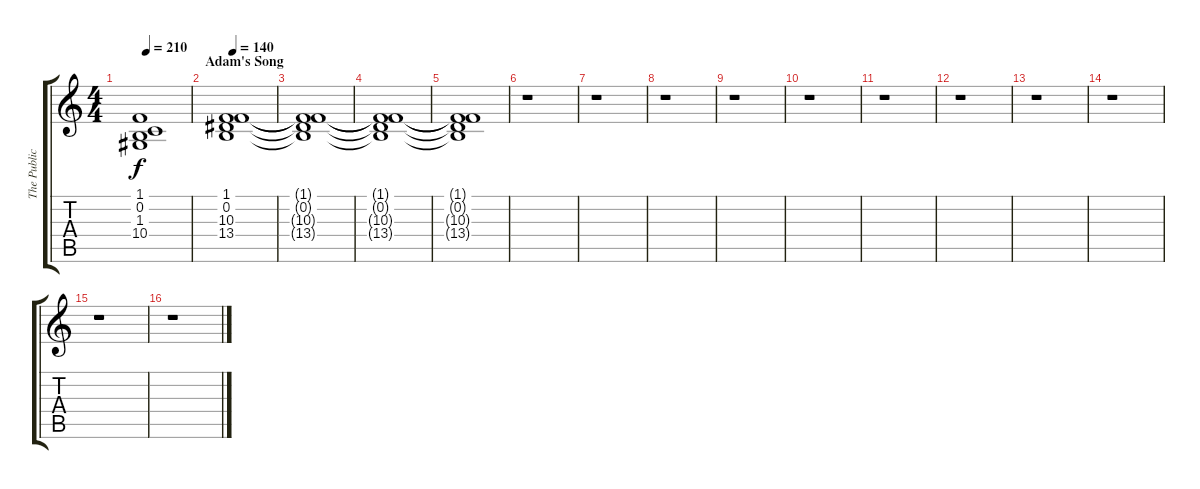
\track ("The Public" "The Public") {instrument applause}
\staff {score tabs}
\tuning (E4 B3 G3 D3 A2 E2) {hide}
\ts (4 4)
\tempo 210
\clef g2
\ks c
(1.1{t} 0.2{t} 1.3{t} 10.4{t}).1{dy f volume 6} |
\section ("" "Adam's Song")
\tempo 140
(1.1 0.2 10.3 13.4).1 |
(1.1{t} 0.2{t} 10.3{t} 13.4{t}).1 |
(1.1{t} 0.2{t} 10.3{t} 13.4{t}).1 |
(1.1{t} 0.2{t} 10.3{t} 13.4{t}).1 |
r.1 |
r.1 |
r.1 |
r.1 |
r.1 |
r.1 |
r.1 |
r.1 |
r.1 |
r.1 |
r.1
